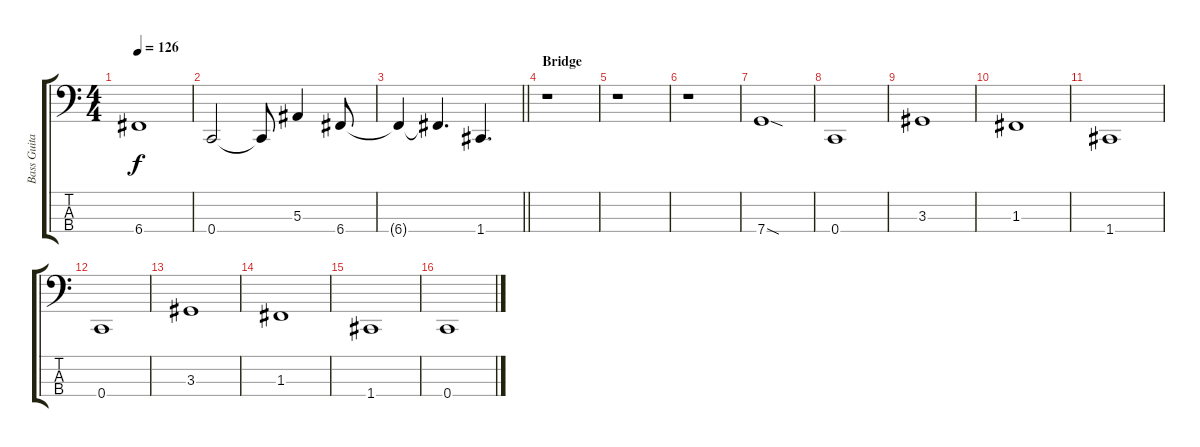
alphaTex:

\track ("Bass Guitar" "Bass Guita") {instrument electricbassfinger}
\staff {score tabs}
\tuning (Eb2 Bb1 F1 C1) {hide}
\ts (4 4)
\tempo 126
\clef f4
\ks c
6.4{t}.1{dy f} |
0.4.2 0.4{t}.8 5.3.4 6.4.8 |
\barLineRight lightlight
6.4{t}.4 6.4{t}.4{d} 1.4.4{d} |
\section ("" "Bridge")
r.1 |
r.1 |
r.1 |
7.4{sod}.1 |
0.4.1 |
3.3.1 |
1.3.1 |
1.4.1 |
0.4.1 |
3.3.1 |
1.3.1 |
1.4.1 |
0.4.1
